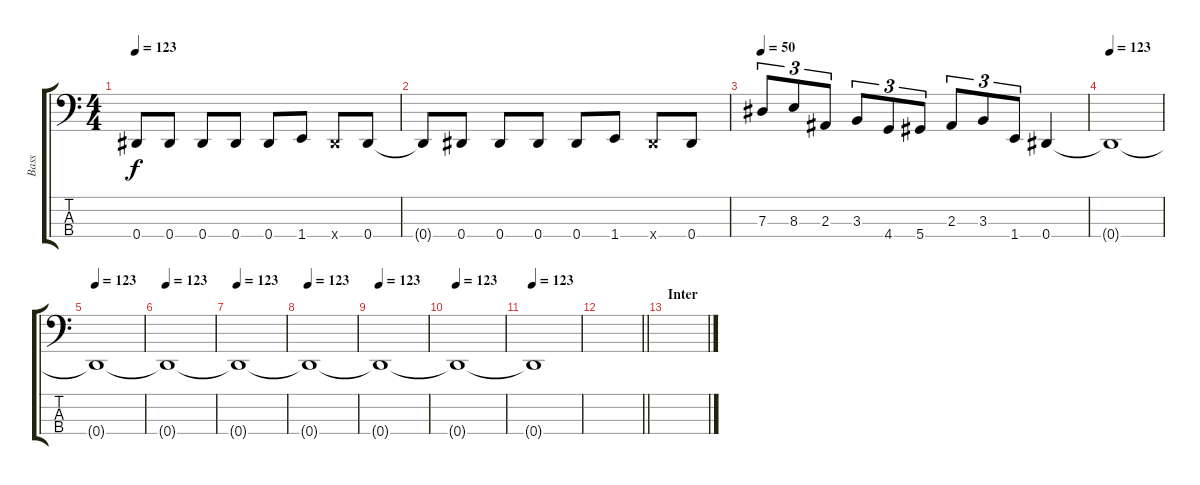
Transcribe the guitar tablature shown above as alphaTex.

\track ("Bass" "Bass") {instrument electricbassfinger}
\staff {score tabs}
\tuning (Gb2 Db2 Ab1 Eb1) {hide}
\ts (4 4)
\tempo 123
\clef f4
\ks c
0.4{t}.8{dy f} 0.4.8 0.4.8 0.4.8 0.4.8 1.4.8 0.4{x}.8 0.4.8 |
0.4{t}.8 0.4.8 0.4.8 0.4.8 0.4.8 1.4.8 0.4{x}.8 0.4.8 |
\tempo 50
7.3.8{tu (3 2)} 8.3.8{tu (3 2)} 2.3.8{tu (3 2)} 3.3.8{tu (3 2)} 4.4.8{tu (3 2)} 5.4.8{tu (3 2)} 2.3.8{tu (3 2)} 3.3.8{tu (3 2)} 1.4.8{tu (3 2)} 0.4.4 |
\tempo 123
0.4{t}.1 |
\tempo 123
0.4{t}.1 |
\tempo 123
0.4{t}.1 |
\tempo 123
0.4{t}.1 |
\tempo 123
0.4{t}.1{volume 0} |
\tempo 123
0.4{t}.1 |
\tempo 123
0.4{t}.1 |
\tempo 123
0.4{t}.1 |
\barLineRight lightlight
|
\section ("" "Inter")
